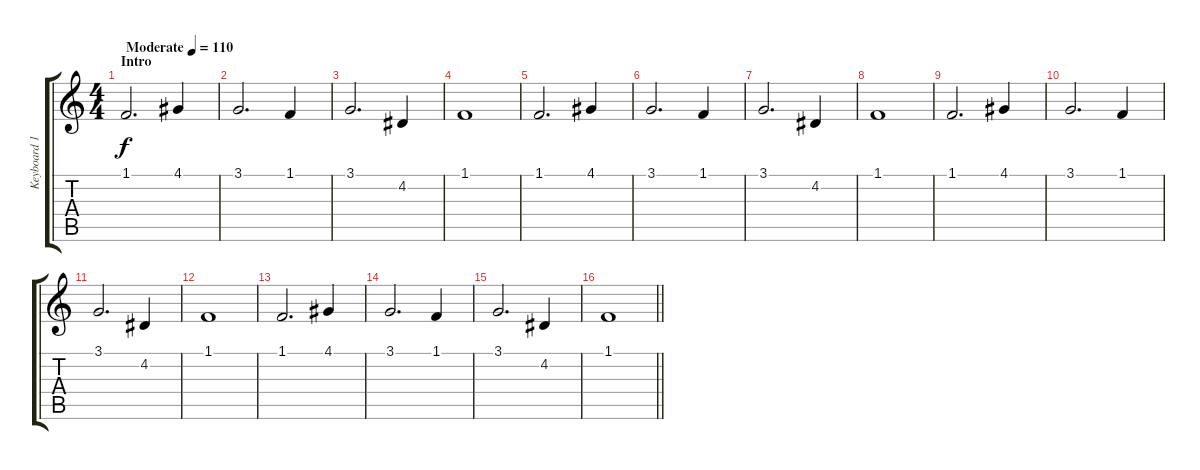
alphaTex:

\track ("Keyboard 1 (Mid)" "Keyboard 1") {instrument stringensemble1}
\staff {score tabs}
\tuning (E4 B3 G3 D3 A2 E2) {hide}
\ts (4 4)
\section ("" "Intro")
\tempo (110 "Moderate")
\clef g2
\ks c
1.1.2{d dy f instrument stringensemble1} 4.1.4 |
3.1.2{d} 1.1.4 |
3.1.2{d} 4.2.4 |
1.1.1 |
1.1.2{d} 4.1.4 |
3.1.2{d} 1.1.4 |
3.1.2{d} 4.2.4 |
1.1.1 |
1.1.2{d} 4.1.4 |
3.1.2{d} 1.1.4 |
3.1.2{d} 4.2.4 |
1.1.1 |
1.1.2{d} 4.1.4 |
3.1.2{d} 1.1.4 |
3.1.2{d} 4.2.4 |
\barLineRight lightlight
1.1.1
